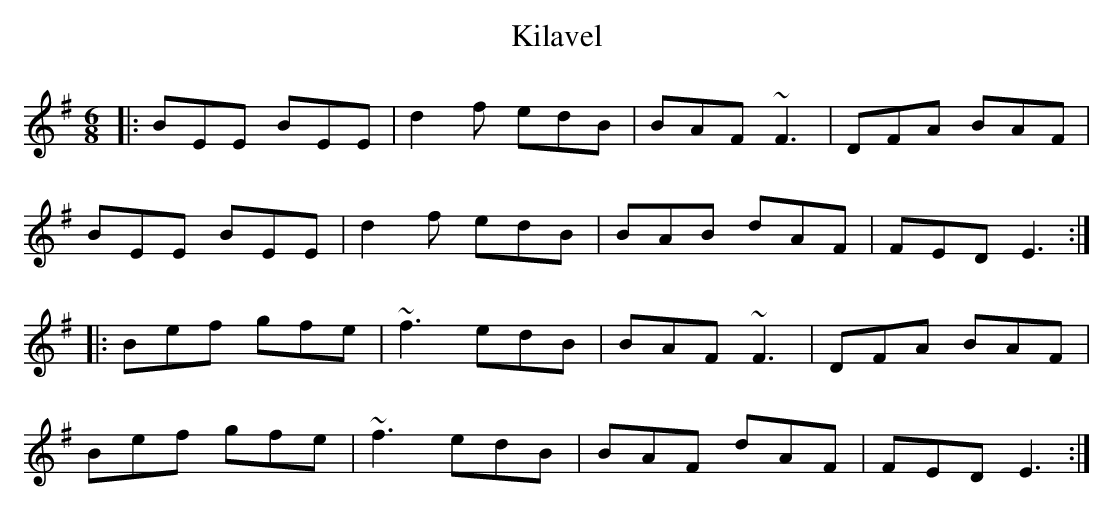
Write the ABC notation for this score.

X:1
T:Kilavel
M:6/8
K:G
|:BEE BEE|d2f edB|BAF ~F3|DFA BAF|
BEE BEE|d2f edB|BAB dAF|FED E3:|
|:Bef gfe|~f3 edB|BAF ~F3|DFA BAF|
Bef gfe|~f3 edB|BAF dAF|FED E3:|
